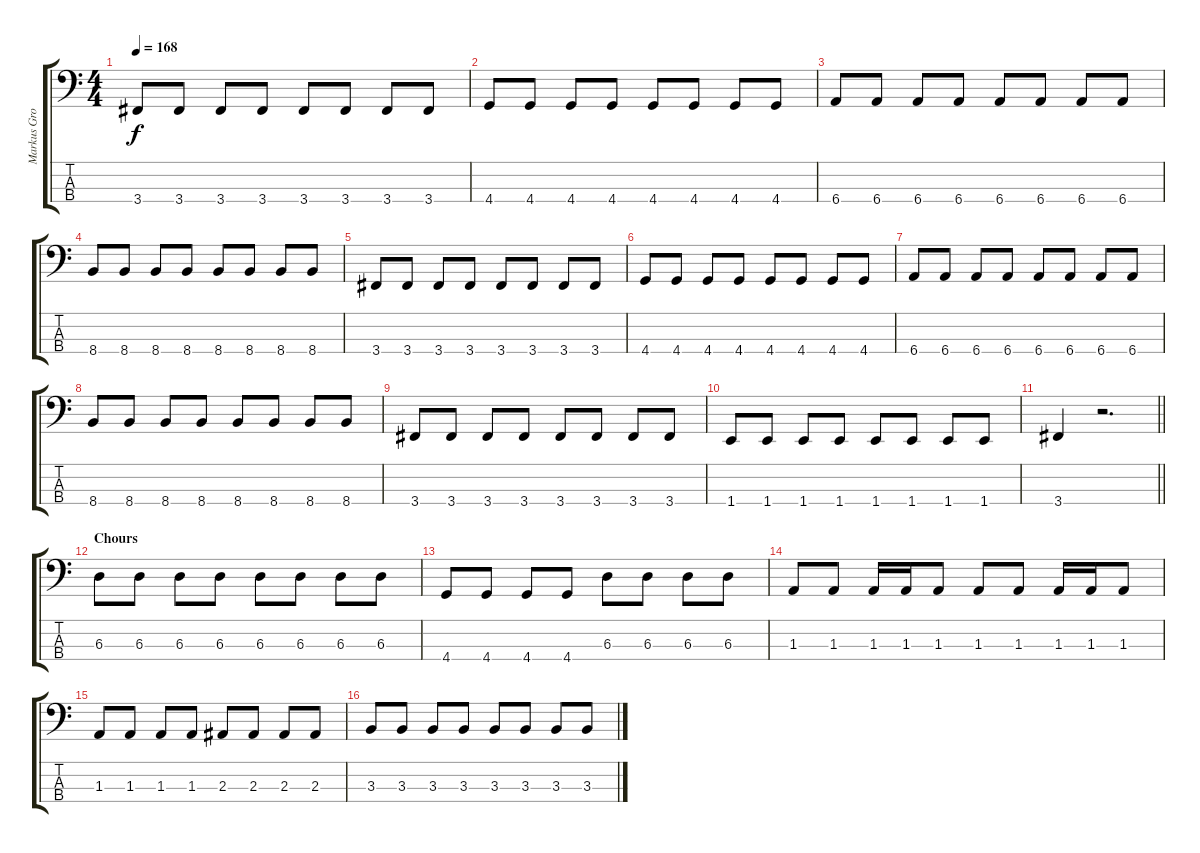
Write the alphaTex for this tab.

\track ("Markus Grosskopf" "Markus Gro") {instrument slapbass2}
\staff {score tabs}
\tuning (Gb2 Db2 Ab1 Eb1) {hide}
\ts (4 4)
\tempo 168
\clef f4
\ks c
3.4.8{dy f} 3.4.8 3.4.8 3.4.8 3.4.8 3.4.8 3.4.8 3.4.8 |
4.4.8 4.4.8 4.4.8 4.4.8 4.4.8 4.4.8 4.4.8 4.4.8 |
6.4.8 6.4.8 6.4.8 6.4.8 6.4.8 6.4.8 6.4.8 6.4.8 |
8.4.8 8.4.8 8.4.8 8.4.8 8.4.8 8.4.8 8.4.8 8.4.8 |
3.4.8 3.4.8 3.4.8 3.4.8 3.4.8 3.4.8 3.4.8 3.4.8 |
4.4.8 4.4.8 4.4.8 4.4.8 4.4.8 4.4.8 4.4.8 4.4.8 |
6.4.8 6.4.8 6.4.8 6.4.8 6.4.8 6.4.8 6.4.8 6.4.8 |
8.4.8 8.4.8 8.4.8 8.4.8 8.4.8 8.4.8 8.4.8 8.4.8 |
3.4.8 3.4.8 3.4.8 3.4.8 3.4.8 3.4.8 3.4.8 3.4.8 |
1.4.8 1.4.8 1.4.8 1.4.8 1.4.8 1.4.8 1.4.8 1.4.8 |
\barLineRight lightlight
3.4.4 r.2{d} |
\section ("" "Chours")
6.3.8 6.3.8 6.3.8 6.3.8 6.3.8 6.3.8 6.3.8 6.3.8 |
4.4.8 4.4.8 4.4.8 4.4.8 6.3.8 6.3.8 6.3.8 6.3.8 |
1.3.8 1.3.8 1.3.16 1.3.16 1.3.8 1.3.8 1.3.8 1.3.16 1.3.16 1.3.8 |
1.3.8 1.3.8 1.3.8 1.3.8 2.3.8 2.3.8 2.3.8 2.3.8 |
3.3.8 3.3.8 3.3.8 3.3.8 3.3.8 3.3.8 3.3.8 3.3.8
